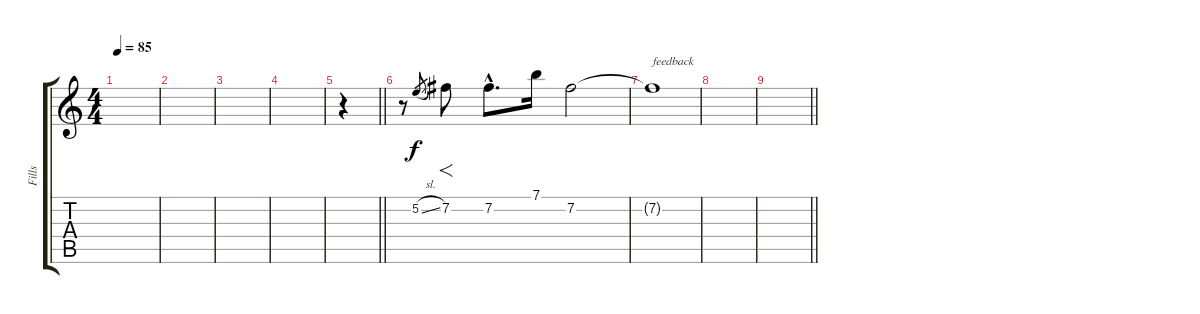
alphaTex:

\track ("Fills" "Fills") {instrument electricbasspick}
\staff {score tabs}
\tuning (E4 B3 G3 D3 A2 E2) {hide}
\ts (4 4)
\tempo 85
\clef g2
\ks c
|
|
|
|
\barLineRight lightlight
r.4{volume 2} |
r.8{instrument overdrivenguitar} 5.2{sl}.8{gr} 7.2.8{f volume 16} 7.2{hac}.8{d} 7.1.16 7.2.2 |
7.2{t}.1{txt "feedback" volume 16} |
|
\barLineRight lightlight
